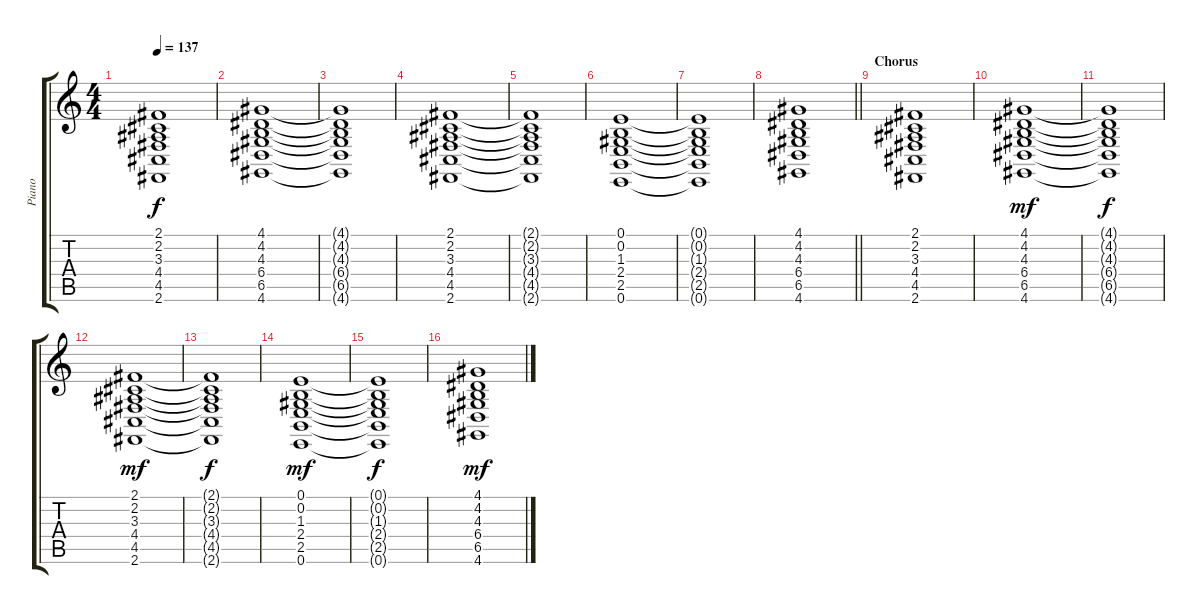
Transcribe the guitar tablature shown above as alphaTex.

\track ("Piano" "Piano") {instrument electricpiano2}
\staff {score tabs}
\tuning (E4 B3 G3 D3 A2 E2) {hide}
\ts (4 4)
\tempo 137
\clef g2
\ks c
(2.1 2.2 3.3 4.4 4.5 2.6).1{dy f} |
(4.1 4.2 4.3 6.4 6.5 4.6).1 |
(4.1{t} 4.2{t} 4.3{t} 6.4{t} 6.5{t} 4.6{t}).1 |
(2.1 2.2 3.3 4.4 4.5 2.6).1 |
(2.1{t} 2.2{t} 3.3{t} 4.4{t} 4.5{t} 2.6{t}).1 |
(0.1 0.2 1.3 2.4 2.5 0.6).1 |
(0.1{t} 0.2{t} 1.3{t} 2.4{t} 2.5{t} 0.6{t}).1 |
\barLineRight lightlight
(4.1 4.2 4.3 6.4 6.5 4.6).1 |
\section ("" "Chorus")
(2.1 2.2 3.3 4.4 4.5 2.6).1 |
(4.1 4.2 4.3 6.4 6.5 4.6).1{dy mf instrument synthbrass1} |
(4.1{t} 4.2{t} 4.3{t} 6.4{t} 6.5{t} 4.6{t}).1{dy f} |
(2.1 2.2 3.3 4.4 4.5 2.6).1{dy mf} |
(2.1{t} 2.2{t} 3.3{t} 4.4{t} 4.5{t} 2.6{t}).1{dy f} |
(0.1 0.2 1.3 2.4 2.5 0.6).1{dy mf} |
(0.1{t} 0.2{t} 1.3{t} 2.4{t} 2.5{t} 0.6{t}).1{dy f} |
(4.1 4.2 4.3 6.4 6.5 4.6).1{dy mf}
